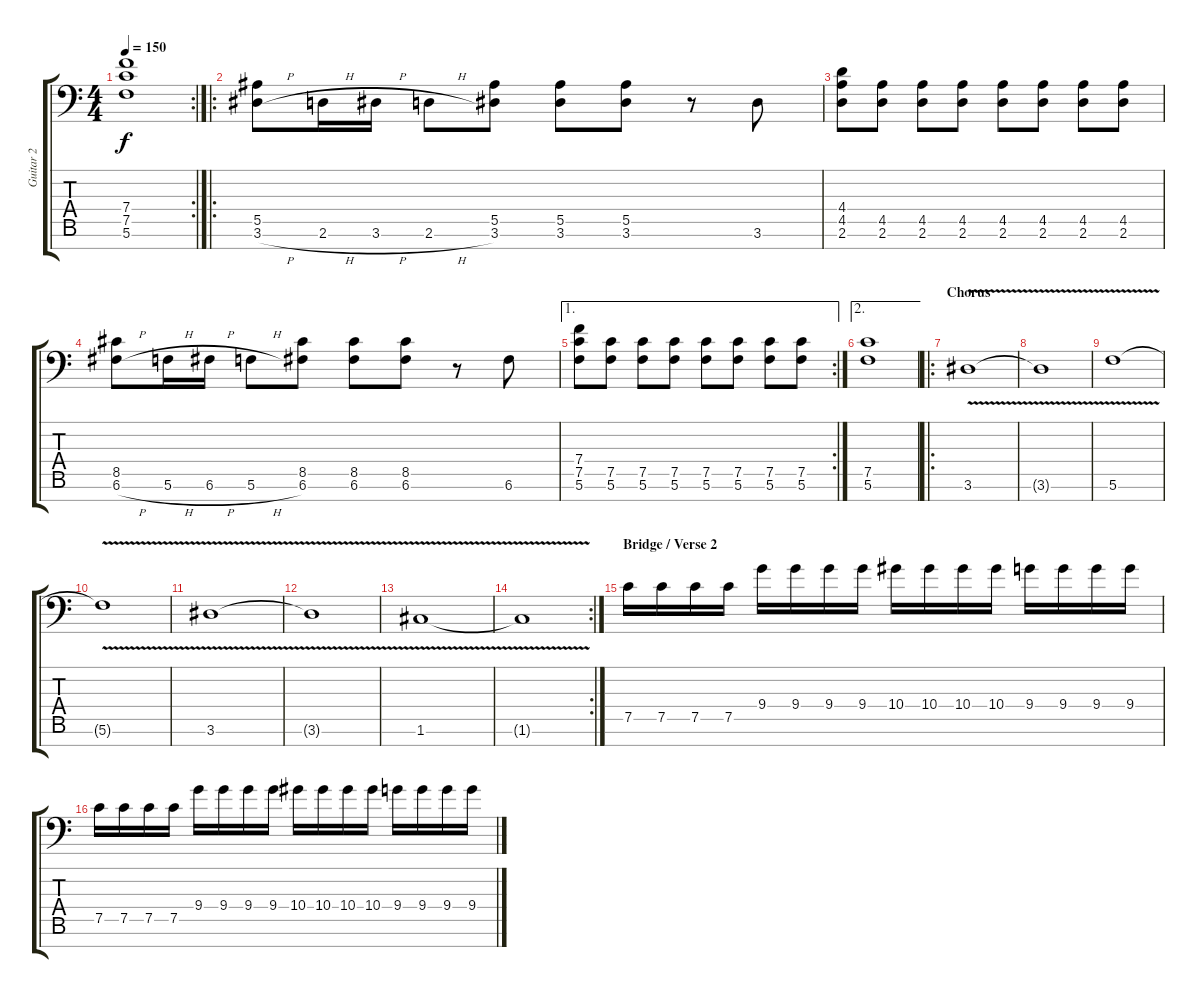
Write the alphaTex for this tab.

\track ("Guitar 2" "Guitar 2") {instrument distortionguitar}
\staff {score tabs}
\tuning (C4 G3 Eb3 Bb2 F2 C2 G1) {hide}
\rc 2
\ts (4 4)
\tempo 150
\clef f4
\ks c
(7.4 7.5 5.6).1{dy f} |
\ro
(5.5 3.6{h}).8 2.6{h}.16 3.6{h}.16 2.6{h}.8 (5.5 3.6).8 (5.5 3.6).8 (5.5 3.6).8 r.8 3.6.8 |
(4.4 4.5 2.6).8 (4.5 2.6).8 (4.5 2.6).8 (4.5 2.6).8 (4.5 2.6).8 (4.5 2.6).8 (4.5 2.6).8 (4.5 2.6).8 |
(8.5 6.6{h}).8 5.6{h}.16 6.6{h}.16 5.6{h}.8 (8.5 6.6).8 (8.5 6.6).8 (8.5 6.6).8 r.8 6.6.8 |
\ae 1
\rc 2
(7.4 7.5 5.6).8 (7.5 5.6).8 (7.5 5.6).8 (7.5 5.6).8 (7.5 5.6).8 (7.5 5.6).8 (7.5 5.6).8 (7.5 5.6).8 |
\ae 2
(7.5 5.6).1 |
\ro
\section ("" "Chorus")
3.6{v}.1 |
3.6{t}.1 |
5.6{v}.1 |
5.6{t}.1 |
3.6{v}.1 |
3.6{t}.1 |
1.6{v}.1 |
\rc 2
1.6{t}.1 |
\section ("" "Bridge / Verse 2")
7.5.16 7.5.16 7.5.16 7.5.16 9.4.16 9.4.16 9.4.16 9.4.16 10.4.16 10.4.16 10.4.16 10.4.16 9.4.16 9.4.16 9.4.16 9.4.16 |
7.5.16 7.5.16 7.5.16 7.5.16 9.4.16 9.4.16 9.4.16 9.4.16 10.4.16 10.4.16 10.4.16 10.4.16 9.4.16 9.4.16 9.4.16 9.4.16
